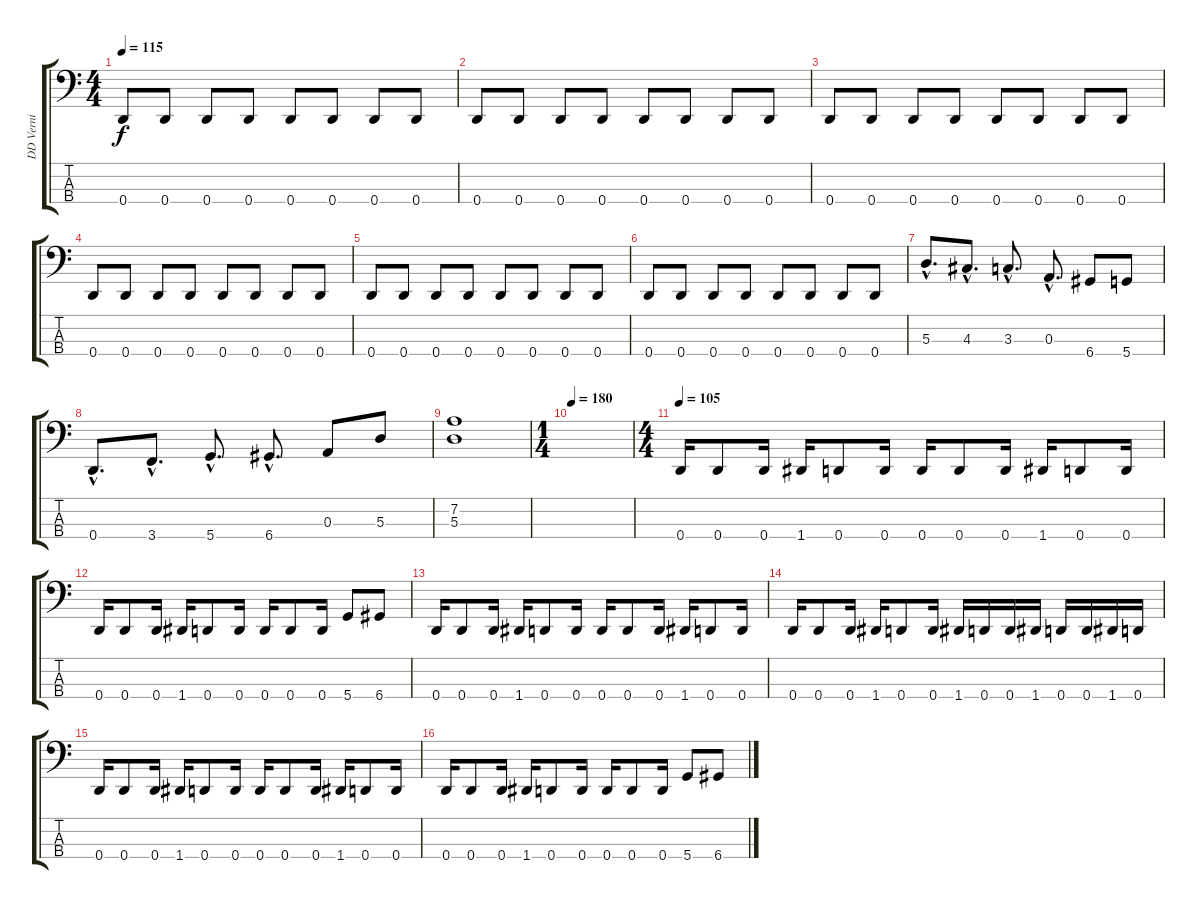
\track ("DD Verni" "DD Verni") {instrument electricbassfinger}
\staff {score tabs}
\tuning (G2 D2 A1 D1) {hide}
\ts (4 4)
\tempo 115
\clef f4
\ks c
0.4.8{dy f} 0.4.8 0.4.8 0.4.8 0.4.8 0.4.8 0.4.8 0.4.8 |
0.4.8 0.4.8 0.4.8 0.4.8 0.4.8 0.4.8 0.4.8 0.4.8 |
0.4.8 0.4.8 0.4.8 0.4.8 0.4.8 0.4.8 0.4.8 0.4.8 |
0.4.8 0.4.8 0.4.8 0.4.8 0.4.8 0.4.8 0.4.8 0.4.8 |
0.4.8 0.4.8 0.4.8 0.4.8 0.4.8 0.4.8 0.4.8 0.4.8 |
0.4.8 0.4.8 0.4.8 0.4.8 0.4.8 0.4.8 0.4.8 0.4.8 |
5.3{hac}.8{d} 4.3{hac}.8{d} 3.3{hac}.8{d} 0.3{hac}.8{d} 6.4.8 5.4.8 |
0.4{hac}.8{d} 3.4{hac}.8{d} 5.4{hac}.8{d} 6.4{hac}.8{d} 0.3.8 5.3.8 |
(7.2 5.3).1 |
\ts (1 4)
\tempo 180
|
\ts (4 4)
\tempo 105
0.4.16 0.4.8 0.4.16 1.4.16 0.4.8 0.4.16 0.4.16 0.4.8 0.4.16 1.4.16 0.4.8 0.4.16 |
0.4.16 0.4.8 0.4.16 1.4.16 0.4.8 0.4.16 0.4.16 0.4.8 0.4.16 5.4.8 6.4.8 |
0.4.16 0.4.8 0.4.16 1.4.16 0.4.8 0.4.16 0.4.16 0.4.8 0.4.16 1.4.16 0.4.8 0.4.16 |
0.4.16 0.4.8 0.4.16 1.4.16 0.4.8 0.4.16 1.4.16 0.4.16 0.4.16 1.4.16 0.4.16 0.4.16 1.4.16 0.4.16 |
0.4.16 0.4.8 0.4.16 1.4.16 0.4.8 0.4.16 0.4.16 0.4.8 0.4.16 1.4.16 0.4.8 0.4.16 |
0.4.16 0.4.8 0.4.16 1.4.16 0.4.8 0.4.16 0.4.16 0.4.8 0.4.16 5.4.8 6.4.8
